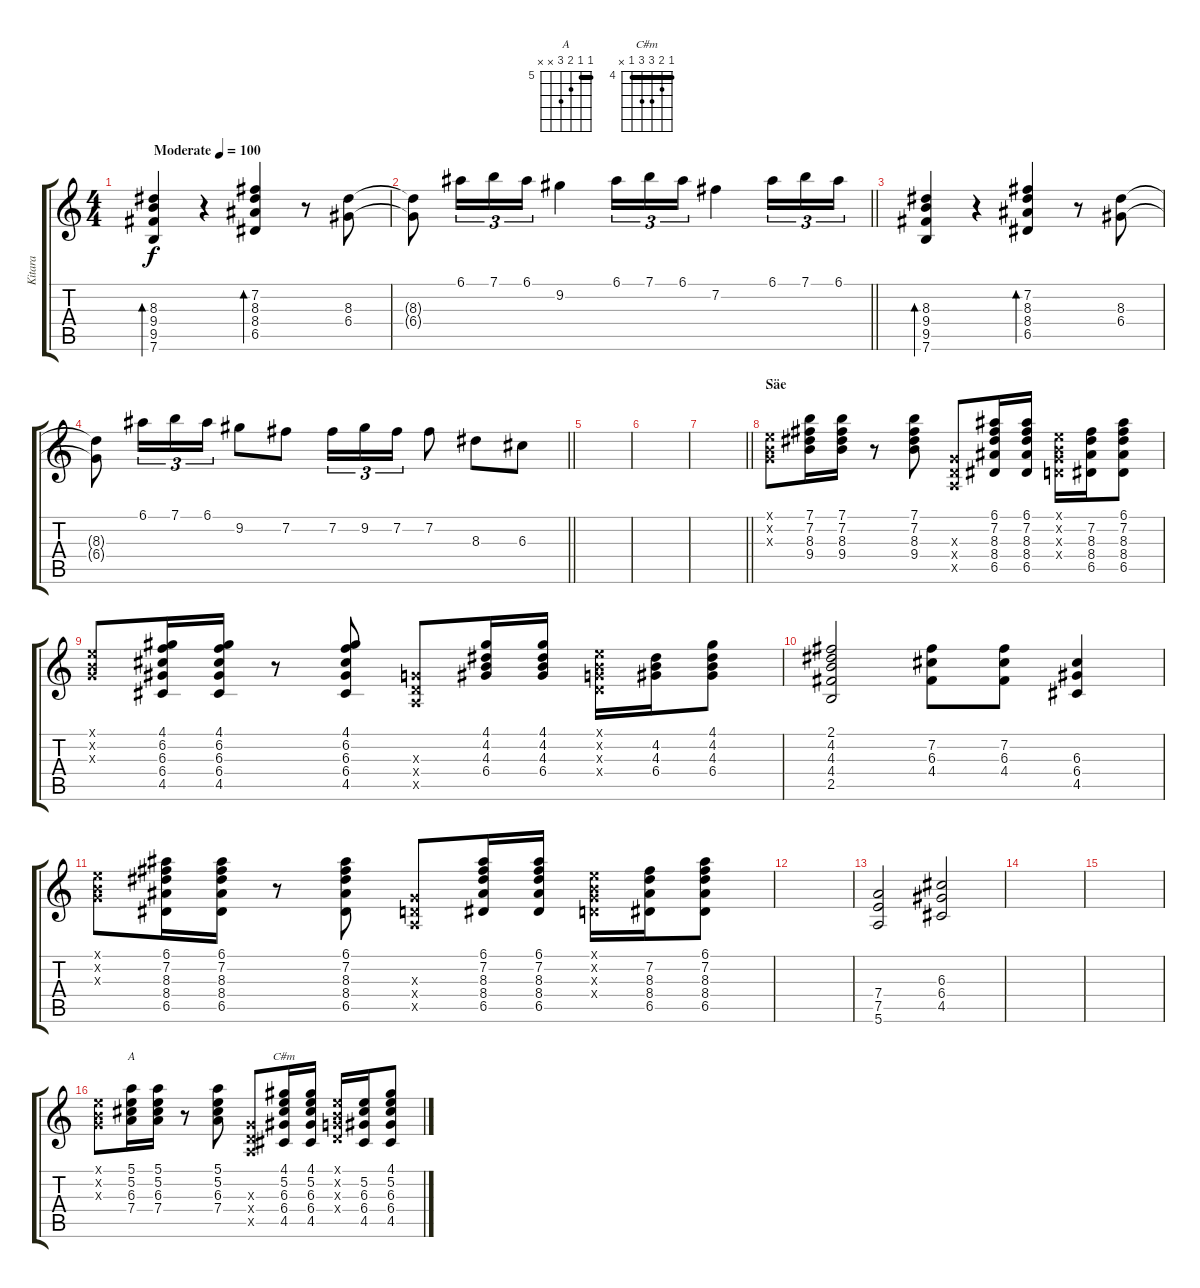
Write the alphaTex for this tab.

\track ("Kitara" "Kitara") {instrument electricguitarclean}
\staff {score tabs}
\tuning (E4 B3 G3 D3 A2 E2) {hide}
\chord ("A" 5 5 6 7 x x) {firstfret 5 barre 5}
\chord ("C#m" 4 5 6 6 4 x) {firstfret 4 barre 4}
\ts (4 4)
\tempo (100 "Moderate")
\clef g2
\ks c
(8.3 9.4 9.5 7.6).4{bd 60 dy f instrument electricguitarclean} r.4 (7.2 8.3 8.4 6.5).4{bd 60} r.8 (8.3 6.4).8 |
\barLineRight lightlight
(8.3{t} 6.4{t}).8 6.1.16{tu (3 2)} 7.1.16{tu (3 2)} 6.1.16{tu (3 2)} 9.2.4 6.1.16{tu (3 2)} 7.1.16{tu (3 2)} 6.1.16{tu (3 2)} 7.2.4 6.1.16{tu (3 2)} 7.1.16{tu (3 2)} 6.1.16{tu (3 2)} |
(8.3 9.4 9.5 7.6).4{bd 60} r.4 (7.2 8.3 8.4 6.5).4{bd 60} r.8 (8.3 6.4).8 |
\barLineRight lightlight
(8.3{t} 6.4{t}).8 6.1.16{tu (3 2)} 7.1.16{tu (3 2)} 6.1.16{tu (3 2)} 9.2.8 7.2.8 7.2.16{tu (3 2)} 9.2.16{tu (3 2)} 7.2.16{tu (3 2)} 7.2.8 8.3.8 6.3.8 |
|
|
\barLineRight lightlight
|
\section ("" "Säe")
(0.1{x} 0.2{x} 0.3{x}).8 (7.1 7.2 8.3 9.4).16 (7.1 7.2 8.3 9.4).16 r.8 (7.1 7.2 8.3 9.4).8 (0.3{x} 0.4{x} 0.5{x}).8 (6.1 7.2 8.3 8.4 6.5).16 (6.1 7.2 8.3 8.4 6.5).16 (0.1{x} 0.2{x} 0.3{x} 0.4{x}).16 (7.2 8.3 8.4 6.5).16 (6.1 7.2 8.3 8.4 6.5).8 |
(0.1{x} 0.2{x} 0.3{x}).8 (4.1 6.2 6.3 6.4 4.5).16 (4.1 6.2 6.3 6.4 4.5).16 r.8 (4.1 6.2 6.3 6.4 4.5).8 (0.3{x} 0.4{x} 0.5{x}).8 (4.1 4.2 4.3 6.4).16 (4.1 4.2 4.3 6.4).16 (0.1{x} 0.2{x} 0.3{x} 0.4{x}).16 (4.2 4.3 6.4).16 (4.1 4.2 4.3 6.4).8 |
(2.1 4.2 4.3 4.4 2.5).2 (7.2 6.3 4.4).8 (7.2 6.3 4.4).8 (6.3 6.4 4.5).4 |
(0.1{x} 0.2{x} 0.3{x}).8 (6.1 7.2 8.3 8.4 6.5).16 (6.1 7.2 8.3 8.4 6.5).16 r.8 (6.1 7.2 8.3 8.4 6.5).8 (0.3{x} 0.4{x} 0.5{x}).8 (6.1 7.2 8.3 8.4 6.5).16 (6.1 7.2 8.3 8.4 6.5).16 (0.1{x} 0.2{x} 0.3{x} 0.4{x}).16 (7.2 8.3 8.4 6.5).16 (6.1 7.2 8.3 8.4 6.5).8 |
|
(7.4 7.5 5.6).2 (6.3 6.4 4.5).2 |
|
|
(0.1{x} 0.2{x} 0.3{x}).8 (5.1 5.2 6.3 7.4).16{ch "A"} (5.1 5.2 6.3 7.4).16 r.8 (5.1 5.2 6.3 7.4).8 (0.3{x} 0.4{x} 0.5{x}).8 (4.1 5.2 6.3 6.4 4.5).16{ch "C#m"} (4.1 5.2 6.3 6.4 4.5).16 (0.1{x} 0.2{x} 0.3{x} 0.4{x}).16 (5.2 6.3 6.4 4.5).16 (4.1 5.2 6.3 6.4 4.5).8
